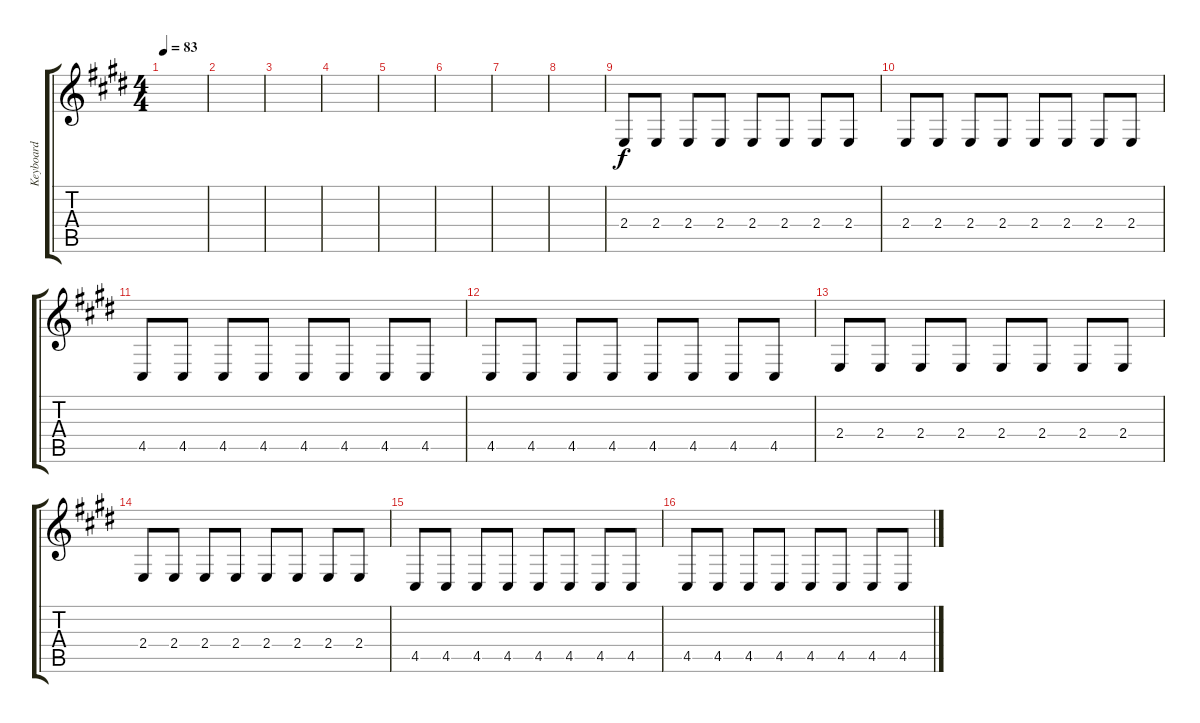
\track ("Keyboard" "Keyboard") {instrument brightacousticpiano}
\staff {score tabs}
\tuning (E4 B3 G3 D3 A2 E2) {hide}
\ts (4 4)
\tempo 83
\clef g2
\ks e
|
|
|
|
|
|
|
|
2.4.8 2.4.8 2.4.8 2.4.8 2.4.8 2.4.8 2.4.8 2.4.8 |
2.4.8 2.4.8 2.4.8 2.4.8 2.4.8 2.4.8 2.4.8 2.4.8 |
4.5.8 4.5.8 4.5.8 4.5.8 4.5.8 4.5.8 4.5.8 4.5.8 |
4.5.8 4.5.8 4.5.8 4.5.8 4.5.8 4.5.8 4.5.8 4.5.8 |
2.4.8 2.4.8 2.4.8 2.4.8 2.4.8 2.4.8 2.4.8 2.4.8 |
2.4.8 2.4.8 2.4.8 2.4.8 2.4.8 2.4.8 2.4.8 2.4.8 |
4.5.8 4.5.8 4.5.8 4.5.8 4.5.8 4.5.8 4.5.8 4.5.8 |
4.5.8 4.5.8 4.5.8 4.5.8 4.5.8 4.5.8 4.5.8 4.5.8
